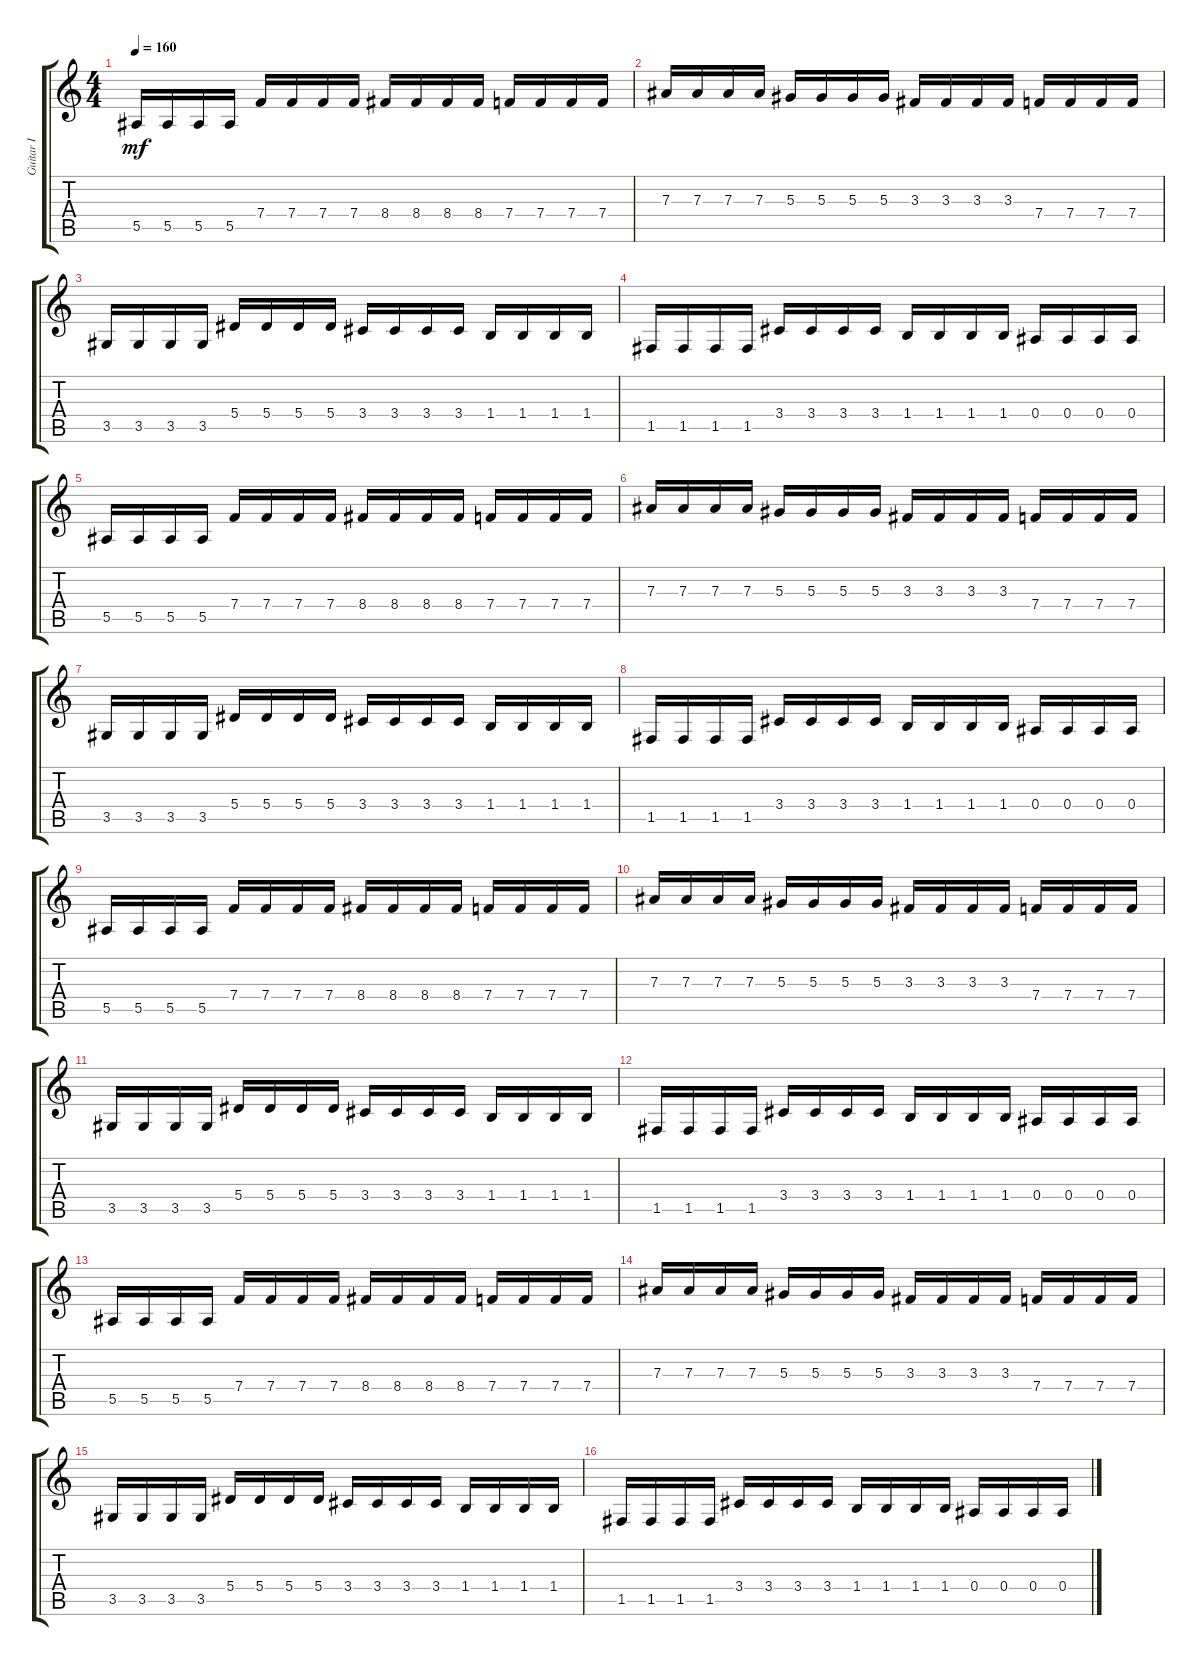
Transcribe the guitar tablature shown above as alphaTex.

\track ("Guitar I" "Guitar I") {instrument distortionguitar}
\staff {score tabs}
\tuning (C4 G3 Eb3 Bb2 F2 C2) {hide}
\ts (4 4)
\tempo 160
\clef g2
\ks c
5.5.16{dy mf} 5.5.16 5.5.16 5.5.16 7.4.16 7.4.16 7.4.16 7.4.16 8.4.16 8.4.16 8.4.16 8.4.16 7.4.16 7.4.16 7.4.16 7.4.16 |
7.3.16 7.3.16 7.3.16 7.3.16 5.3.16 5.3.16 5.3.16 5.3.16 3.3.16 3.3.16 3.3.16 3.3.16 7.4.16 7.4.16 7.4.16 7.4.16 |
3.5.16 3.5.16 3.5.16 3.5.16 5.4.16 5.4.16 5.4.16 5.4.16 3.4.16 3.4.16 3.4.16 3.4.16 1.4.16 1.4.16 1.4.16 1.4.16 |
1.5.16 1.5.16 1.5.16 1.5.16 3.4.16 3.4.16 3.4.16 3.4.16 1.4.16 1.4.16 1.4.16 1.4.16 0.4.16 0.4.16 0.4.16 0.4.16 |
5.5.16 5.5.16 5.5.16 5.5.16 7.4.16 7.4.16 7.4.16 7.4.16 8.4.16 8.4.16 8.4.16 8.4.16 7.4.16 7.4.16 7.4.16 7.4.16 |
7.3.16 7.3.16 7.3.16 7.3.16 5.3.16 5.3.16 5.3.16 5.3.16 3.3.16 3.3.16 3.3.16 3.3.16 7.4.16 7.4.16 7.4.16 7.4.16 |
3.5.16 3.5.16 3.5.16 3.5.16 5.4.16 5.4.16 5.4.16 5.4.16 3.4.16 3.4.16 3.4.16 3.4.16 1.4.16 1.4.16 1.4.16 1.4.16 |
1.5.16 1.5.16 1.5.16 1.5.16 3.4.16 3.4.16 3.4.16 3.4.16 1.4.16 1.4.16 1.4.16 1.4.16 0.4.16 0.4.16 0.4.16 0.4.16 |
5.5.16 5.5.16 5.5.16 5.5.16 7.4.16 7.4.16 7.4.16 7.4.16 8.4.16 8.4.16 8.4.16 8.4.16 7.4.16 7.4.16 7.4.16 7.4.16 |
7.3.16 7.3.16 7.3.16 7.3.16 5.3.16 5.3.16 5.3.16 5.3.16 3.3.16 3.3.16 3.3.16 3.3.16 7.4.16 7.4.16 7.4.16 7.4.16 |
3.5.16 3.5.16 3.5.16 3.5.16 5.4.16 5.4.16 5.4.16 5.4.16 3.4.16 3.4.16 3.4.16 3.4.16 1.4.16 1.4.16 1.4.16 1.4.16 |
1.5.16 1.5.16 1.5.16 1.5.16 3.4.16 3.4.16 3.4.16 3.4.16 1.4.16 1.4.16 1.4.16 1.4.16 0.4.16 0.4.16 0.4.16 0.4.16 |
5.5.16 5.5.16 5.5.16 5.5.16 7.4.16 7.4.16 7.4.16 7.4.16 8.4.16 8.4.16 8.4.16 8.4.16 7.4.16 7.4.16 7.4.16 7.4.16 |
7.3.16 7.3.16 7.3.16 7.3.16 5.3.16 5.3.16 5.3.16 5.3.16 3.3.16 3.3.16 3.3.16 3.3.16 7.4.16 7.4.16 7.4.16 7.4.16 |
3.5.16 3.5.16 3.5.16 3.5.16 5.4.16 5.4.16 5.4.16 5.4.16 3.4.16 3.4.16 3.4.16 3.4.16 1.4.16 1.4.16 1.4.16 1.4.16 |
1.5.16 1.5.16 1.5.16 1.5.16 3.4.16 3.4.16 3.4.16 3.4.16 1.4.16 1.4.16 1.4.16 1.4.16 0.4.16 0.4.16 0.4.16 0.4.16
